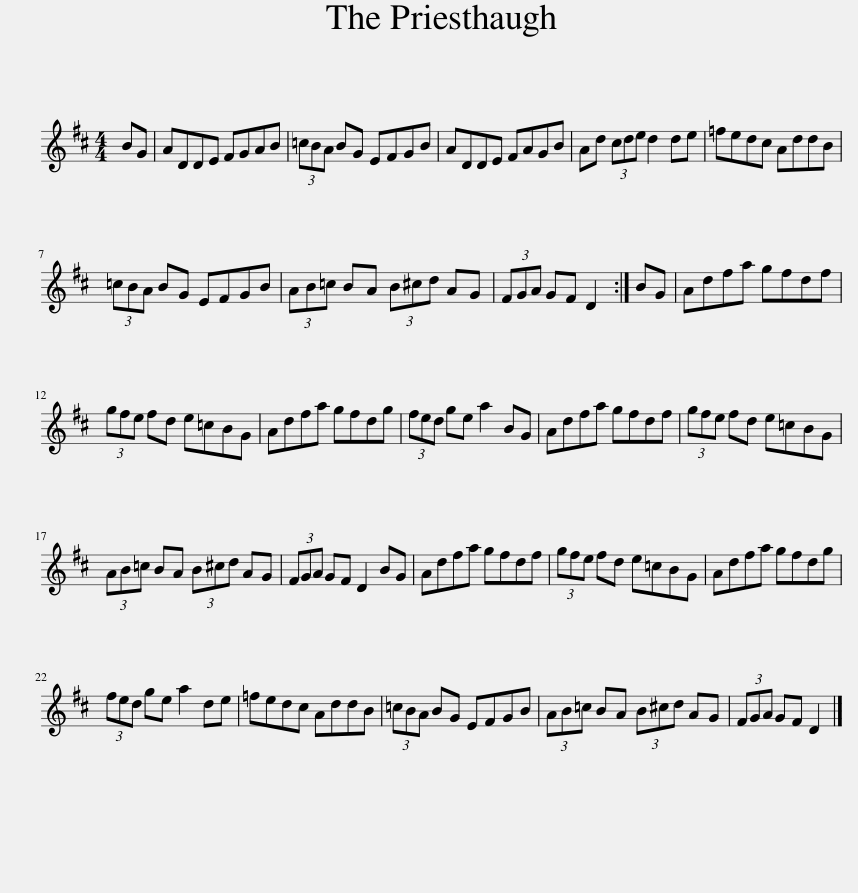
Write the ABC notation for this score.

X:1
L:1/8
M:4/4
I:linebreak $
K:D
V:1 treble
V:1
 BG | ADDE FGAB | (3=cBA BG EFGB | ADDE FAGB | Ad (3cde d2 de | %5
 =fedc AddB |$ (3=cBA BG EFGB | (3AB=c BA (3B^cd AG | (3FGA GF D2 :| BG | %10
 Adfa gfdf |$ (3gfe fd e=cBG | Adfa gfdg | (3fed ge a2 BG | Adfa gfdf | %15
 (3gfe fd e=cBG |$ (3AB=c BA (3B^cd AG | (3FGA GF D2 BG | Adfa gfdf | (3gfe fd e=cBG | %20
 Adfa gfdg |$ (3fed ge a2 de | =fedc AddB | (3=cBA BG EFGB | (3AB=c BA (3B^cd AG | %25
 (3FGA GF D2 |] %26
